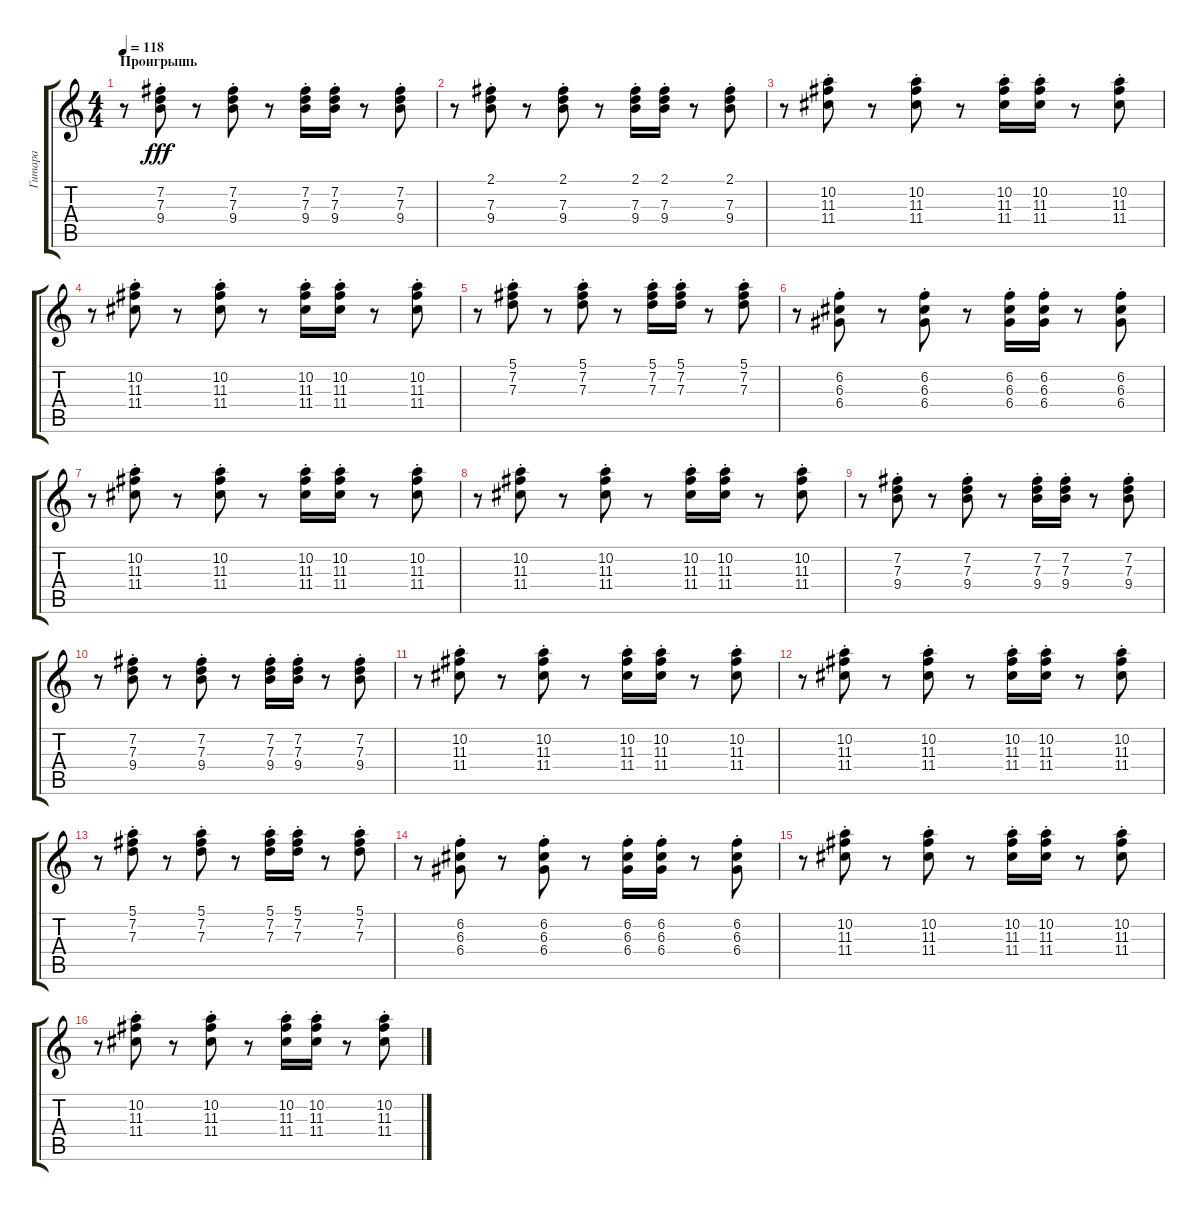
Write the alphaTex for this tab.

\track ("Гитара" "Гитара") {instrument acousticguitarsteel}
\staff {score tabs}
\tuning (E4 B3 G3 D3 A2 E2) {hide}
\ts (4 4)
\section ("" "Проигрышь")
\tempo 118
\clef g2
\ks c
r.8{dy fff} (7.2{st} 7.3{st} 9.4{st}).8 r.8 (7.2{st} 7.3{st} 9.4{st}).8 r.8 (7.2{st} 7.3{st} 9.4{st}).16 (7.2{st} 7.3{st} 9.4{st}).16 r.8 (7.2{st} 7.3{st} 9.4{st}).8 |
r.8 (2.1{st} 7.3{st} 9.4{st}).8 r.8 (2.1{st} 7.3{st} 9.4{st}).8 r.8 (2.1{st} 7.3{st} 9.4{st}).16 (2.1{st} 7.3{st} 9.4{st}).16 r.8 (2.1{st} 7.3{st} 9.4{st}).8 |
r.8 (10.2{st} 11.3{st} 11.4{st}).8 r.8 (10.2{st} 11.3{st} 11.4{st}).8 r.8 (10.2{st} 11.3{st} 11.4{st}).16 (10.2{st} 11.3{st} 11.4{st}).16 r.8 (10.2{st} 11.3{st} 11.4{st}).8 |
r.8 (10.2{st} 11.3{st} 11.4{st}).8 r.8 (10.2{st} 11.3{st} 11.4{st}).8 r.8 (10.2{st} 11.3{st} 11.4{st}).16 (10.2{st} 11.3{st} 11.4{st}).16 r.8 (10.2{st} 11.3{st} 11.4{st}).8 |
r.8 (5.1{st} 7.2{st} 7.3{st}).8 r.8 (5.1{st} 7.2{st} 7.3{st}).8 r.8 (5.1{st} 7.2{st} 7.3{st}).16 (5.1{st} 7.2{st} 7.3{st}).16 r.8 (5.1{st} 7.2{st} 7.3{st}).8 |
r.8 (6.2{st} 6.3{st} 6.4{st}).8 r.8 (6.2{st} 6.3{st} 6.4{st}).8 r.8 (6.2{st} 6.3{st} 6.4{st}).16 (6.2{st} 6.3{st} 6.4{st}).16 r.8 (6.2{st} 6.3{st} 6.4{st}).8 |
r.8 (10.2{st} 11.3{st} 11.4{st}).8 r.8 (10.2{st} 11.3{st} 11.4{st}).8 r.8 (10.2{st} 11.3{st} 11.4{st}).16 (10.2{st} 11.3{st} 11.4{st}).16 r.8 (10.2{st} 11.3{st} 11.4{st}).8 |
r.8 (10.2{st} 11.3{st} 11.4{st}).8 r.8 (10.2{st} 11.3{st} 11.4{st}).8 r.8 (10.2{st} 11.3{st} 11.4{st}).16 (10.2{st} 11.3{st} 11.4{st}).16 r.8 (10.2{st} 11.3{st} 11.4{st}).8 |
r.8 (7.2{st} 7.3{st} 9.4{st}).8 r.8 (7.2{st} 7.3{st} 9.4{st}).8 r.8 (7.2{st} 7.3{st} 9.4{st}).16 (7.2{st} 7.3{st} 9.4{st}).16 r.8 (7.2{st} 7.3{st} 9.4{st}).8 |
r.8 (7.2{st} 7.3{st} 9.4{st}).8 r.8 (7.2{st} 7.3{st} 9.4{st}).8 r.8 (7.2{st} 7.3{st} 9.4{st}).16 (7.2{st} 7.3{st} 9.4{st}).16 r.8 (7.2{st} 7.3{st} 9.4{st}).8 |
r.8 (10.2{st} 11.3{st} 11.4{st}).8 r.8 (10.2{st} 11.3{st} 11.4{st}).8 r.8 (10.2{st} 11.3{st} 11.4{st}).16 (10.2{st} 11.3{st} 11.4{st}).16 r.8 (10.2{st} 11.3{st} 11.4{st}).8 |
r.8 (10.2{st} 11.3{st} 11.4{st}).8 r.8 (10.2{st} 11.3{st} 11.4{st}).8 r.8 (10.2{st} 11.3{st} 11.4{st}).16 (10.2{st} 11.3{st} 11.4{st}).16 r.8 (10.2{st} 11.3{st} 11.4{st}).8 |
r.8 (5.1{st} 7.2{st} 7.3{st}).8 r.8 (5.1{st} 7.2{st} 7.3{st}).8 r.8 (5.1{st} 7.2{st} 7.3{st}).16 (5.1{st} 7.2{st} 7.3{st}).16 r.8 (5.1{st} 7.2{st} 7.3{st}).8 |
r.8 (6.2{st} 6.3{st} 6.4{st}).8 r.8 (6.2{st} 6.3{st} 6.4{st}).8 r.8 (6.2{st} 6.3{st} 6.4{st}).16 (6.2{st} 6.3{st} 6.4{st}).16 r.8 (6.2{st} 6.3{st} 6.4{st}).8 |
r.8 (10.2{st} 11.3{st} 11.4{st}).8 r.8 (10.2{st} 11.3{st} 11.4{st}).8 r.8 (10.2{st} 11.3{st} 11.4{st}).16 (10.2{st} 11.3{st} 11.4{st}).16 r.8 (10.2{st} 11.3{st} 11.4{st}).8 |
r.8 (10.2{st} 11.3{st} 11.4{st}).8 r.8 (10.2{st} 11.3{st} 11.4{st}).8 r.8 (10.2{st} 11.3{st} 11.4{st}).16 (10.2{st} 11.3{st} 11.4{st}).16 r.8 (10.2{st} 11.3{st} 11.4{st}).8
